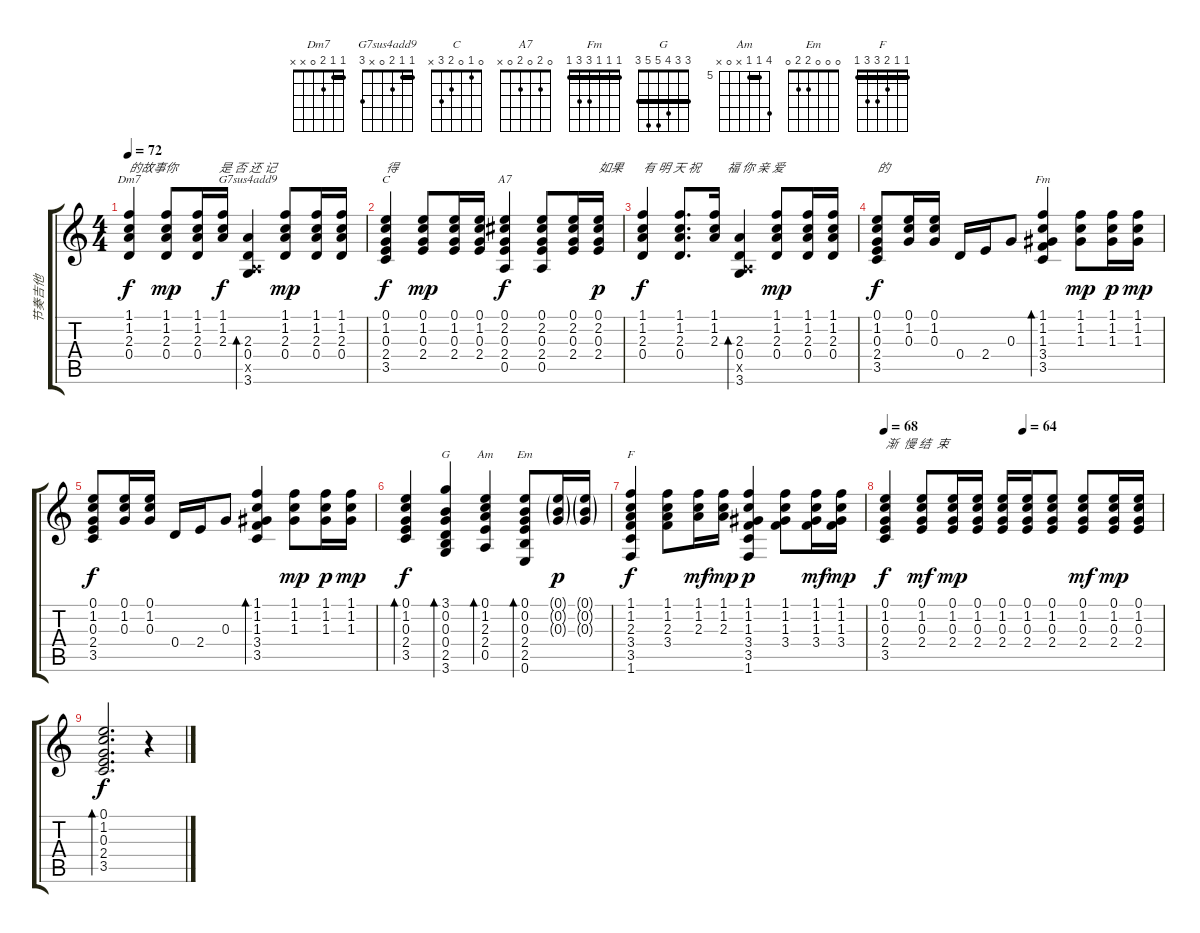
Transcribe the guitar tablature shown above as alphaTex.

\track ("节奏吉他" "节奏吉他") {instrument acousticguitarsteel}
\staff {score tabs}
\tuning (E4 B3 G3 D3 A2 E2) {hide}
\chord ("Dm7" 1 1 2 0 x x) {barre 1}
\chord ("G7sus4add9" 1 1 2 0 x 3) {barre 1}
\chord ("C" 0 1 0 2 3 x)
\chord ("A7" 0 2 0 2 0 x)
\chord ("Fm" 1 1 1 3 3 1) {barre 1}
\chord ("G" 3 3 4 5 5 3) {barre 3}
\chord ("Am" 8 5 5 x 0 x) {firstfret 5 barre 5}
\chord ("Em" 0 0 0 2 2 0)
\chord ("F" 1 1 2 3 3 1) {barre 1}
\ts (4 4)
\tempo 72
\clef g2
\ks c
(1.1 1.2 2.3 0.4).4{ch "Dm7" txt "的故事你              是 否 还 记 " dy f} (1.1 1.2 2.3 0.4).8{dy mp} (1.1 1.2 2.3 0.4).16 (1.1 1.2 2.3).16{dy f} (2.3 0.4 0.5{x} 3.6).4{bd 30 ch "G7sus4add9"} (1.1 1.2 2.3 0.4).8{dy mp} (1.1 1.2 2.3 0.4).16 (1.1 1.2 2.3 0.4).16 |
(0.1 1.2 0.3 2.4 3.5).4{ch "C" txt "得" dy f} (0.1 1.2 0.3 2.4).8{dy mp} (0.1 1.2 0.3 2.4).16 (0.1 1.2 0.3 2.4).16 (0.1 2.2 0.3 2.4 0.5).4{ch "A7" dy f} (0.1 2.2 0.3 2.4 0.5).8 (0.1 2.2 0.3 2.4).16 (0.1 2.2 0.3 2.4).16{txt "如果" dy p} |
(1.1 1.2 2.3 0.4).4{txt "有 明 天 祝         福 你 亲 爱" dy f} (1.1 1.2 2.3 0.4).8{d} (1.1 1.2 2.3).16 (2.3 0.4 0.5{x} 3.6).4{bd 30} (1.1 1.2 2.3 0.4).8{dy mp} (1.1 1.2 2.3 0.4).16 (1.1 1.2 2.3 0.4).16 |
(0.1 1.2 0.3 2.4 3.5).8{txt "的" dy f} (0.1 1.2 0.3).16 (0.1 1.2 0.3).16 0.4.16 2.4.16 0.3.8 (1.1 1.2 1.3 3.4 3.5).4{bd 120 ch "Fm"} (1.1 1.2 1.3).8{dy mp} (1.1 1.2 1.3).16{dy p} (1.1 1.2 1.3).16{dy mp} |
(0.1 1.2 0.3 2.4 3.5).8{dy f} (0.1 1.2 0.3).16 (0.1 1.2 0.3).16 0.4.16 2.4.16 0.3.8 (1.1 1.2 1.3 3.4 3.5).4{bd 120} (1.1 1.2 1.3).8{dy mp} (1.1 1.2 1.3).16{dy p} (1.1 1.2 1.3).16{dy mp} |
(0.1 1.2 0.3 2.4 3.5).4{bd 120 dy f} (3.1 0.2 0.3 0.4 2.5 3.6).4{bd 120 ch "G"} (0.1 1.2 2.3 2.4 0.5).4{bd 120 ch "Am"} (0.1 0.2 0.3 2.4 2.5 0.6).8{bd 120 ch "Em"} (0.1{g} 0.2{g} 0.3{g}).16{dy p} (0.1{g} 0.2{g} 0.3{g}).16 |
(1.1 1.2 2.3 3.4 3.5 1.6).4{ch "F" dy f} (1.1 1.2 2.3 3.4).8 (1.1 1.2 2.3).16{dy mf} (1.1 1.2 2.3).16{dy mp} (1.1 1.2 1.3 3.4 3.5 1.6).4{dy p} (1.1 1.2 1.3 3.4).8 (1.1 1.2 1.3 3.4).16{dy mf} (1.1 1.2 1.3 3.4).16{dy mp} |
\tempo 68
\tempo (64 0.5)
(0.1 1.2 0.3 2.4 3.5).4{txt "渐  慢 结  束" dy f} (0.1 1.2 0.3 2.4).8{dy mf} (0.1 1.2 0.3 2.4).16{dy mp} (0.1 1.2 0.3 2.4).16 (0.1 1.2 0.3 2.4).16 (0.1 1.2 0.3 2.4).16 (0.1 1.2 0.3 2.4).8 (0.1 1.2 0.3 2.4).8{dy mf} (0.1 1.2 0.3 2.4).16{dy mp} (0.1 1.2 0.3 2.4).16 |
(0.1 1.2 0.3 2.4 3.5).2{d bd 240 dy f} r.4
